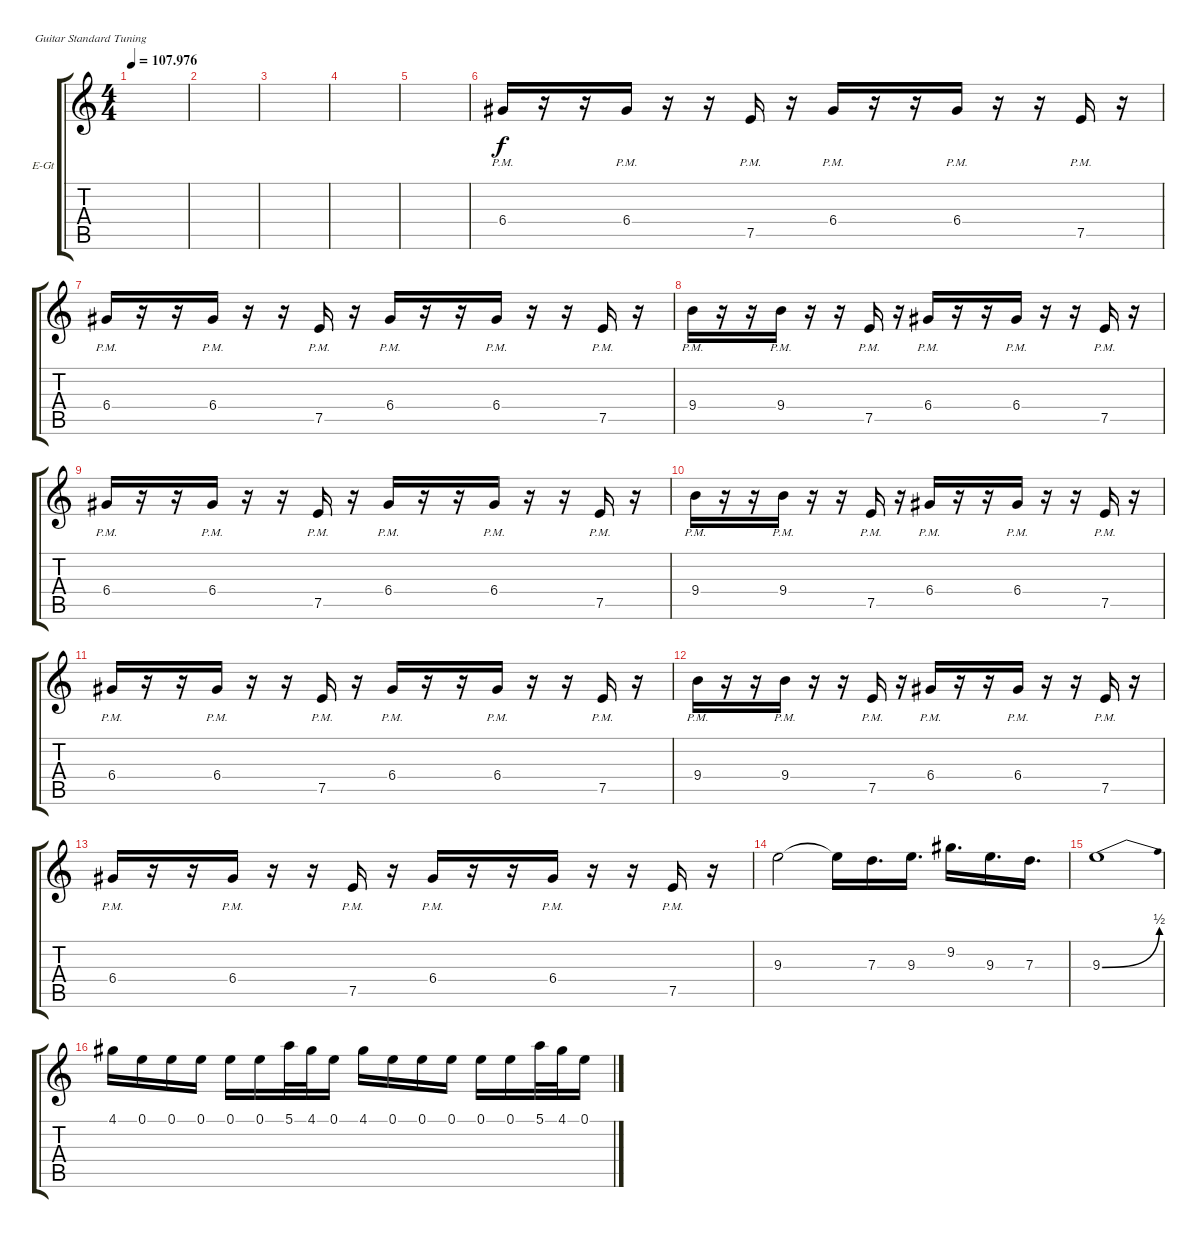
\defaultSystemsLayout 4
\bracketExtendMode groupsimilarinstruments
\firstSystemTrackNameOrientation horizontal
\otherSystemsTrackNameOrientation horizontal
\track ("Electric Guitar" "E-Gt") {instrument distortionguitar}
\staff {score tabs}
\tuning (E4 B3 G3 D3 A2 E2)
\ts (4 4)
\tempo
107.976
\accidentals auto
\clef g2
\ottava regular
\simile none
\ks c
|
|
|
|
|
6.4{pm}.16 r.16 r.16 6.4{pm}.16 r.16 r.16 7.5{pm}.16 r.16 6.4{pm}.16 r.16 r.16 6.4{pm}.16 r.16 r.16 7.5{pm}.16 r.16 |
6.4{pm}.16 r.16 r.16 6.4{pm}.16 r.16 r.16 7.5{pm}.16 r.16 6.4{pm}.16 r.16 r.16 6.4{pm}.16 r.16 r.16 7.5{pm}.16 r.16 |
9.4{pm}.16 r.16 r.16 9.4{pm}.16 r.16 r.16 7.5{pm}.16 r.16 6.4{pm}.16 r.16 r.16 6.4{pm}.16 r.16 r.16 7.5{pm}.16 r.16 |
6.4{pm}.16 r.16 r.16 6.4{pm}.16 r.16 r.16 7.5{pm}.16 r.16 6.4{pm}.16 r.16 r.16 6.4{pm}.16 r.16 r.16 7.5{pm}.16 r.16 |
9.4{pm}.16 r.16 r.16 9.4{pm}.16 r.16 r.16 7.5{pm}.16 r.16 6.4{pm}.16 r.16 r.16 6.4{pm}.16 r.16 r.16 7.5{pm}.16 r.16 |
6.4{pm}.16 r.16 r.16 6.4{pm}.16 r.16 r.16 7.5{pm}.16 r.16 6.4{pm}.16 r.16 r.16 6.4{pm}.16 r.16 r.16 7.5{pm}.16 r.16 |
9.4{pm}.16 r.16 r.16 9.4{pm}.16 r.16 r.16 7.5{pm}.16 r.16 6.4{pm}.16 r.16 r.16 6.4{pm}.16 r.16 r.16 7.5{pm}.16 r.16 |
6.4{pm}.16 r.16 r.16 6.4{pm}.16 r.16 r.16 7.5{pm}.16 r.16 6.4{pm}.16 r.16 r.16 6.4{pm}.16 r.16 r.16 7.5{pm}.16 r.16 |
9.3.2 9.3{t}.16 7.3.16{d} 9.3.16{d} 9.2.16{d} 9.3.16{d} 7.3.16{d} |
9.3{be (bend 0 0 24.599999999999998 2)}.1 |
4.1.16 0.1.16 0.1.16 0.1.16 0.1.16 0.1.16 5.1.32 4.1.32 0.1.16 4.1.16 0.1.16 0.1.16 0.1.16 0.1.16 0.1.16 5.1.32 4.1.32 0.1.16
